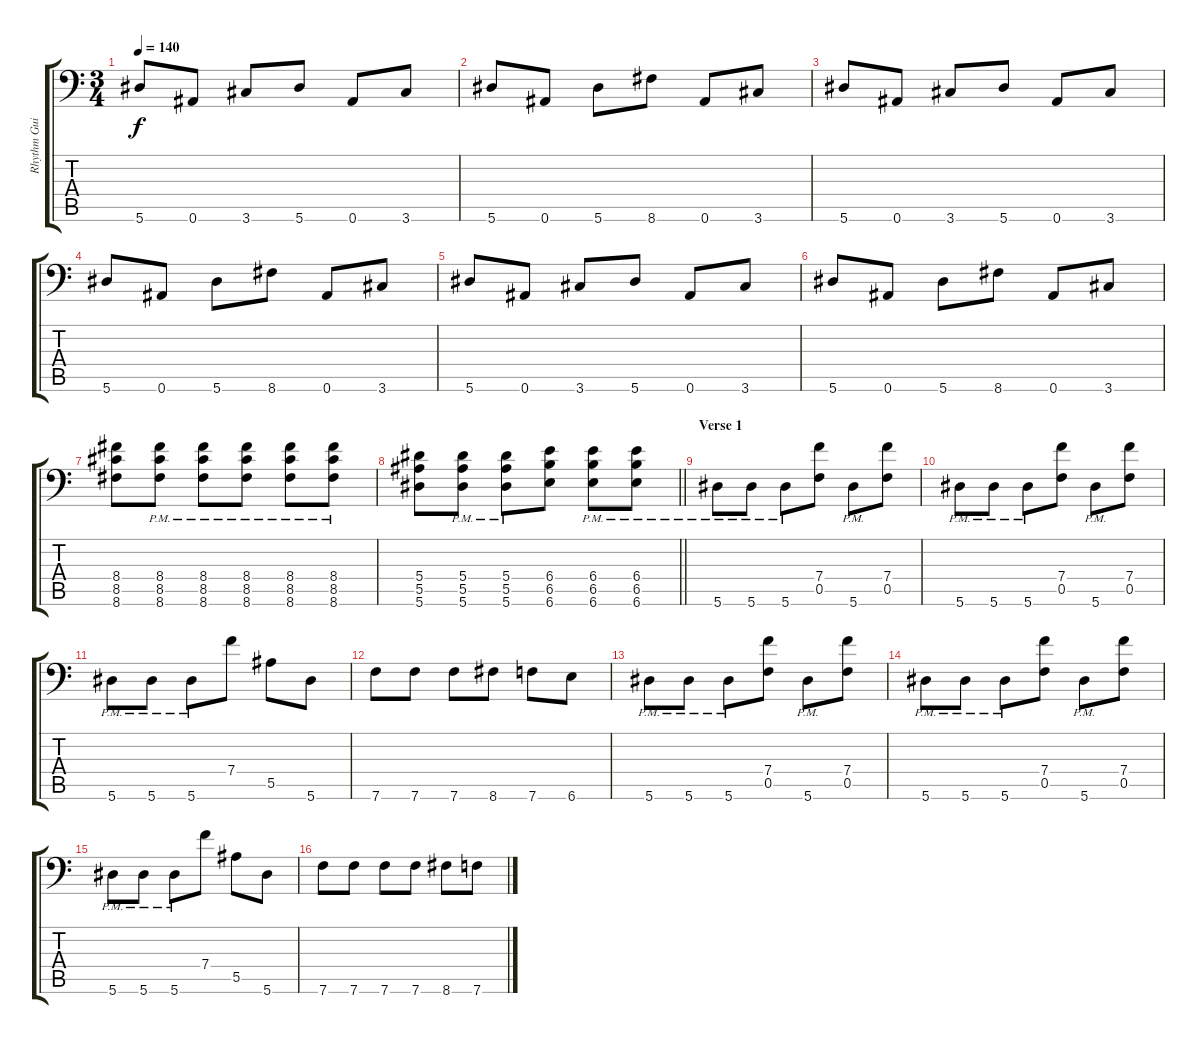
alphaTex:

\track ("Rhythm Guitar" "Rhythm Gui") {instrument distortionguitar}
\staff {score tabs}
\tuning (C4 G3 Eb3 Bb2 F2 Bb1) {hide}
\ts (3 4)
\tempo 140
\clef f4
\ks c
5.6.8{dy f} 0.6.8 3.6.8 5.6.8 0.6.8 3.6.8 |
5.6.8 0.6.8 5.6.8 8.6.8 0.6.8 3.6.8 |
5.6.8 0.6.8 3.6.8 5.6.8 0.6.8 3.6.8 |
5.6.8 0.6.8 5.6.8 8.6.8 0.6.8 3.6.8 |
5.6.8 0.6.8 3.6.8 5.6.8 0.6.8 3.6.8 |
5.6.8 0.6.8 5.6.8 8.6.8 0.6.8 3.6.8 |
(8.4 8.5 8.6).8 (8.4{pm} 8.5{pm} 8.6{pm}).8 (8.4{pm} 8.5{pm} 8.6{pm}).8 (8.4{pm} 8.5{pm} 8.6{pm}).8 (8.4{pm} 8.5{pm} 8.6{pm}).8 (8.4{pm} 8.5{pm} 8.6{pm}).8 |
\barLineRight lightlight
(5.4 5.5 5.6).8 (5.4{pm} 5.5{pm} 5.6{pm}).8 (5.4{pm} 5.5{pm} 5.6{pm}).8 (6.4 6.5 6.6).8 (6.4{pm} 6.5{pm} 6.6{pm}).8 (6.4{pm} 6.5{pm} 6.6{pm}).8 |
\section ("" "Verse 1")
5.6{pm}.8 5.6{pm}.8 5.6{pm}.8 (7.4 0.5).8 5.6{pm}.8 (7.4 0.5).8 |
5.6{pm}.8 5.6{pm}.8 5.6{pm}.8 (7.4 0.5).8 5.6{pm}.8 (7.4 0.5).8 |
5.6{pm}.8 5.6{pm}.8 5.6{pm}.8 7.4.8 5.5.8 5.6.8 |
7.6.8 7.6.8 7.6.8 8.6.8 7.6.8 6.6.8 |
5.6{pm}.8 5.6{pm}.8 5.6{pm}.8 (7.4 0.5).8 5.6{pm}.8 (7.4 0.5).8 |
5.6{pm}.8 5.6{pm}.8 5.6{pm}.8 (7.4 0.5).8 5.6{pm}.8 (7.4 0.5).8 |
5.6{pm}.8 5.6{pm}.8 5.6{pm}.8 7.4.8 5.5.8 5.6.8 |
7.6.8 7.6.8 7.6.8 7.6.8 8.6.8 7.6.8
